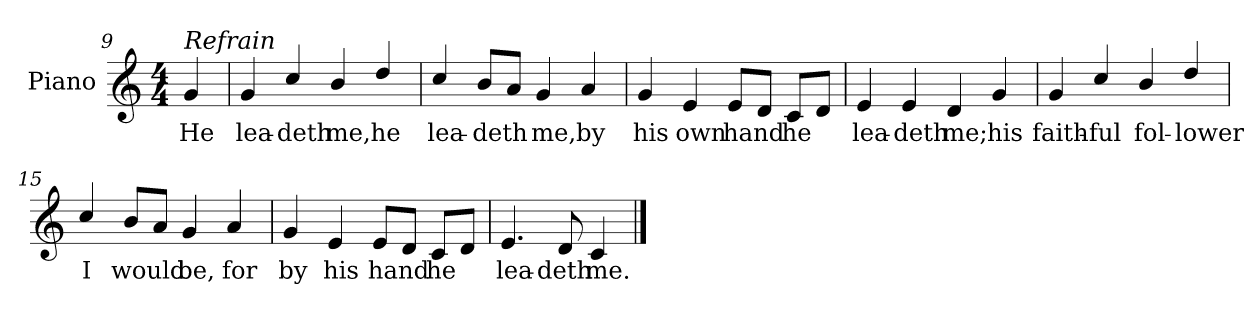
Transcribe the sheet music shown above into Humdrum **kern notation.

**kern	**text
*part1	*part1
*staff1	*staff1
*I"Piano	*
*I'Pno.	*
!!LO:LB:g=z
*clefG2	*
*k[]	*
*C:	*
*M4/4	*
=9	=9
!LO:TX:a:i:t=Refrain	!
!	!LO:LY:b:color=#000000
4gi/	He
=10	=10
!	!LO:LY:b:color=#000000
4gi/	lea-
!	!LO:LY:b:color=#000000
4cci/	-deth
!	!LO:LY:b:color=#000000
4bi/	me,
!	!LO:LY:b:color=#000000
4ddi/	he
=11	=11
!	!LO:LY:b:color=#000000
4cci/	lea-
!	!LO:LY:b:color=#000000
8bi/L	-deth
8ai/J	.
!	!LO:LY:b:color=#000000
4gi/	me,
!	!LO:LY:b:color=#000000
4ai/	by
=12	=12
!	!LO:LY:b:color=#000000
4gi/	his
!	!LO:LY:b:color=#000000
4ei/	own
!	!LO:LY:b:color=#000000
8ei/L	hand
8di/J	.
!	!LO:LY:b:color=#000000
8ci/L	he
8di/J	.
!!LO:LB:g=z
=13	=13
!	!LO:LY:b:color=#000000
4ei/	lea-
!	!LO:LY:b:color=#000000
4ei/	-deth
!	!LO:LY:b:color=#000000
4di/	me;
!	!LO:LY:b:color=#000000
4gi/	his
=14	=14
!	!LO:LY:b:color=#000000
4gi/	faith-
!	!LO:LY:b:color=#000000
4cci/	-ful
!	!LO:LY:b:color=#000000
4bi/	fol-
!	!LO:LY:b:color=#000000
4ddi/	-lower
!!LO:LB:g=z
=15	=15
!	!LO:LY:b:color=#000000
4cci/	I
!	!LO:LY:b:color=#000000
8bi/L	would
8ai/J	.
!	!LO:LY:b:color=#000000
4gi/	be,
!	!LO:LY:b:color=#000000
4ai/	for
=16	=16
!	!LO:LY:b:color=#000000
4gi/	by
!	!LO:LY:b:color=#000000
4ei/	his
!	!LO:LY:b:color=#000000
8ei/L	hand
8di/J	.
!	!LO:LY:b:color=#000000
8ci/L	he
8di/J	.
=17	=17
!	!LO:LY:b:color=#000000
4.ei/	lea-
!	!LO:LY:b:color=#000000
8di/	-deth
!	!LO:LY:b:color=#000000
4ci/	me.
==	==
*-	*-
